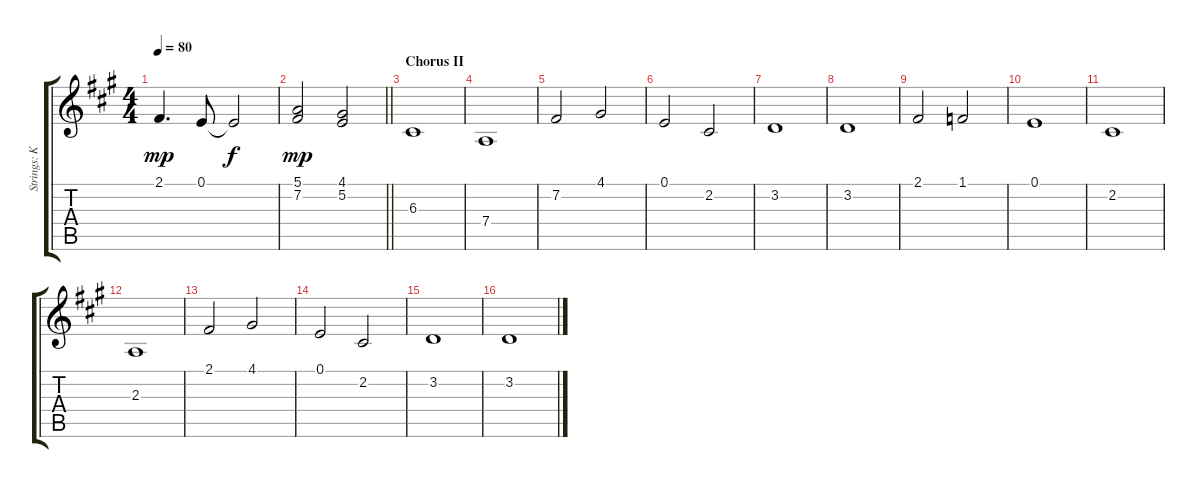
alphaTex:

\track ("Strings: Ken Ascher" "Strings: K") {instrument synthstrings1}
\staff {score tabs}
\tuning (E4 B3 G3 D3 A2 E2) {hide}
\ts (4 4)
\tempo 80
\clef g2
\ks a
2.1.4{d dy mp} 0.1.8 0.1{t}.2{dy f} |
\barLineRight lightlight
(5.1 7.2).2{dy mp} (4.1 5.2).2 |
\section ("" "Chorus II")
6.3.1 |
7.4.1 |
7.2.2 4.1.2 |
0.1.2 2.2.2 |
3.2.1 |
3.2.1 |
2.1.2 1.1.2 |
0.1.1 |
2.2.1 |
2.3.1 |
2.1.2 4.1.2 |
0.1.2 2.2.2 |
3.2.1 |
3.2.1
